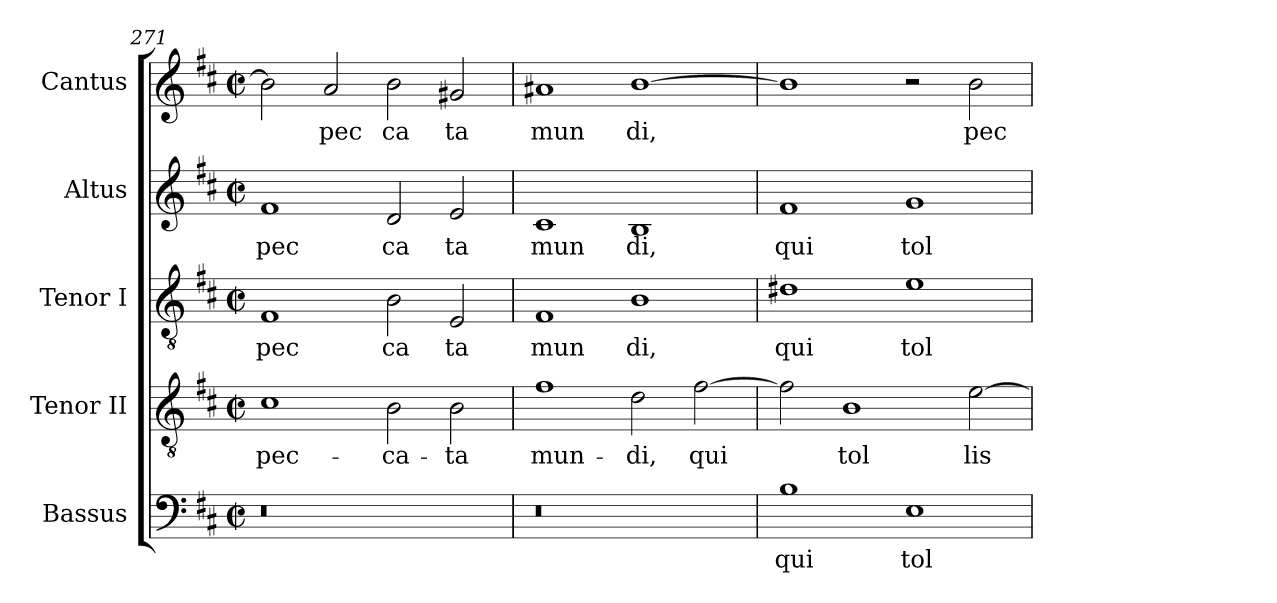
**kern	**text	**kern	**text	**kern	**text	**kern	**text	**kern	**text
*part5	*part5	*part4	*part4	*part3	*part3	*part2	*part2	*part1	*part1
*staff5	*staff5	*staff4	*staff4	*staff3	*staff3	*staff2	*staff2	*staff1	*staff1
*I"Bassus	*	*I"Tenor II	*	*I"Tenor I	*	*I"Altus	*	*I"Cantus	*
*I'B	*	*I'T II	*	*I'T I	*	*I'A	*	*I'C	*
*clefF4	*	*clefGv2	*	*clefGv2	*	*clefG2	*	*clefG2	*
*k[f#c#]	*	*k[f#c#]	*	*k[f#c#]	*	*k[f#c#]	*	*k[f#c#]	*
*D:	*	*D:	*	*D:	*	*D:	*	*D:	*
*M2/2	*	*M2/2	*	*M2/2	*	*M2/2	*	*M2/2	*
*met(c|)	*	*met(c|)	*	*met(c|)	*	*met(c|)	*	*met(c|)	*
=271	=271	=271	=271	=271	=271	=271	=271	=271	=271
!	!	!	!LO:LY:b:cj	!	!LO:LY:b:cj	!	!LO:LY:b:cj	!	!LO:LY:b:cj
0r	.	1c#	pec-	1F#	pec	1f#	pec	2b\]	.
!	!	!	!	!	!	!	!	!	!LO:LY:b:cj
.	.	.	.	.	.	.	.	2a/	pec
!	!	!	!LO:LY:b:cj	!	!LO:LY:b:cj	!	!LO:LY:b:cj	!	!LO:LY:b:cj
.	.	2B\	-ca-	2B\	ca	2d/	ca	2b\	ca
!	!	!	!LO:LY:b:cj	!	!LO:LY:b:cj	!	!LO:LY:b:cj	!	!LO:LY:b:cj
.	.	2B\	-ta	2E/	ta	2e/	ta	2g#X/	ta
=272	=272	=272	=272	=272	=272	=272	=272	=272	=272
!	!	!	!LO:LY:b:cj	!	!LO:LY:b:cj	!	!LO:LY:b:cj	!	!LO:LY:b:cj
0r	.	1f#	mun-	1F#	mun	1c#	mun	1a#X	mun
!	!	!	!LO:LY:b:cj	!	!LO:LY:b:cj	!	!LO:LY:b:cj	!	!LO:LY:b:cj
.	.	2d\	-di,	1B	di,	1B	di,	[>1b	di,
!	!	!	!LO:LY:b:cj	!	!	!	!	!	!
.	.	[>2f#\	qui	.	.	.	.	.	.
!!LO:PB:g=z
=273	=273	=273	=273	=273	=273	=273	=273	=273	=273
!	!LO:LY:b:cj	!	!LO:LY:b:cj	!	!LO:LY:b:cj	!	!LO:LY:b:cj	!	!LO:LY:b:cj
1B	qui	2f#\]	.	1d#X	qui	1f#	qui	1b]	.
!	!	!	!LO:LY:b:cj	!	!	!	!	!	!
.	.	1B	tol	.	.	.	.	.	.
!	!LO:LY:b:cj	!	!	!	!LO:LY:b:cj	!	!LO:LY:b:cj	!	!
1E	tol-	.	.	1e	tol	1g	tol	2r	.
!	!	!	!LO:LY:b:cj	!	!	!	!	!	!LO:LY:b:cj
.	.	[>2e\	lis	.	.	.	.	2b\	pec
=	=	=	=	=	=	=	=	=	=
*-	*-	*-	*-	*-	*-	*-	*-	*-	*-
